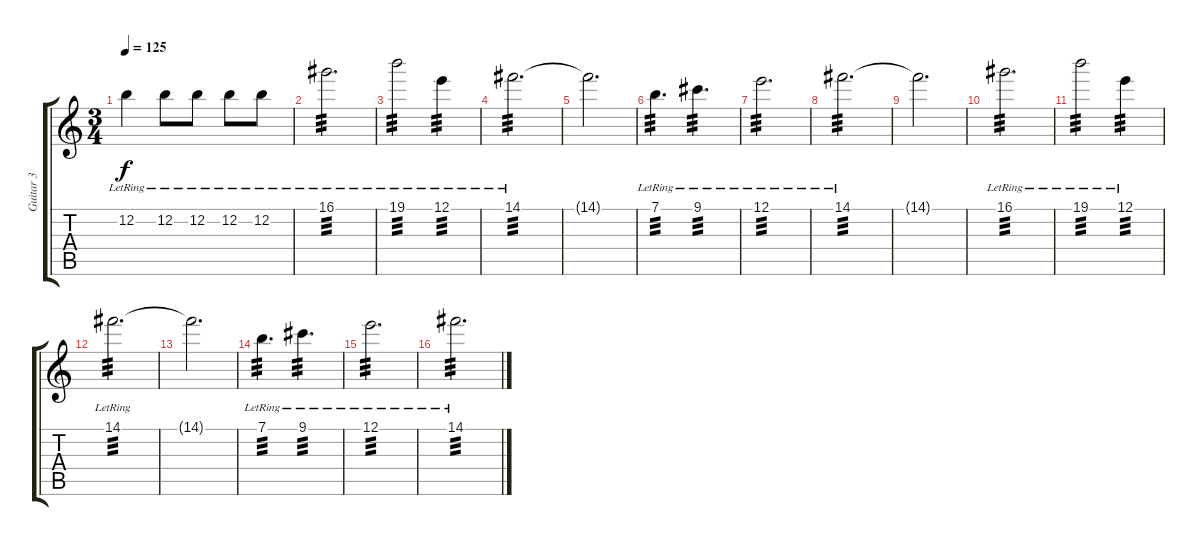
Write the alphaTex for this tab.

\track ("Guitar 3" "Guitar 3") {instrument electricguitarjazz}
\staff {score tabs}
\tuning (E4 B3 G3 D3 A2 E2) {hide}
\ts (3 4)
\tempo 125
\clef g2
\ks c
12.2{lr}.4{dy f} 12.2{lr}.8 12.2{lr}.8 12.2{lr}.8 12.2{lr}.8 |
16.1{lr}.2{d tp 3} |
19.1{lr}.2{tp 3} 12.1{lr}.4{tp 3} |
14.1{lr}.2{d tp 3} |
14.1{t}.2{d} |
7.1{lr}.4{d tp 3} 9.1{lr}.4{d tp 3} |
12.1{lr}.2{d tp 3} |
14.1{lr}.2{d tp 3} |
14.1{t}.2{d} |
16.1{lr}.2{d tp 3} |
19.1{lr}.2{tp 3} 12.1{lr}.4{tp 3} |
14.1{lr}.2{d tp 3} |
14.1{t}.2{d} |
7.1{lr}.4{d tp 3} 9.1{lr}.4{d tp 3} |
12.1{lr}.2{d tp 3} |
14.1{lr}.2{d tp 3}
